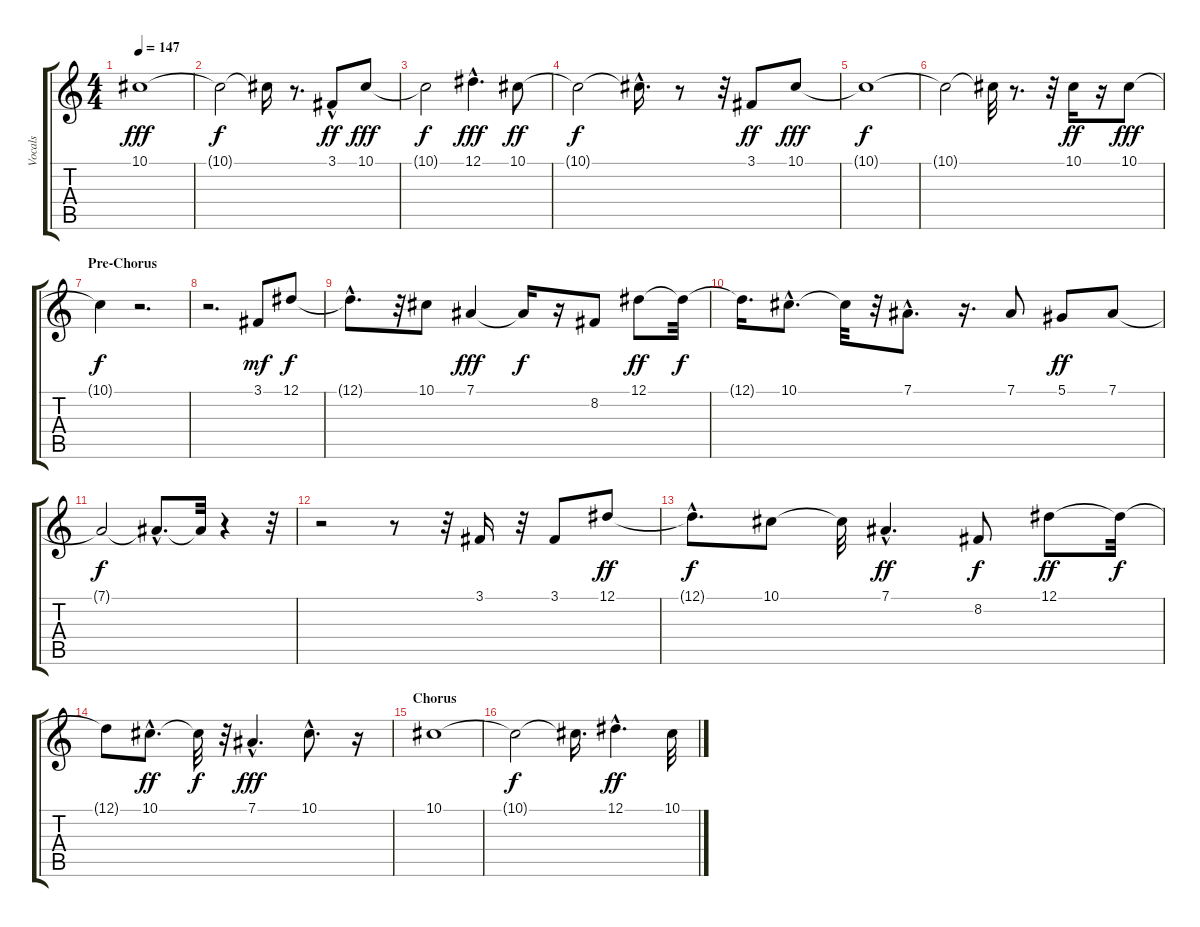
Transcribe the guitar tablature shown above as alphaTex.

\track ("Vocals" "Vocals") {instrument voiceoohs}
\staff {score tabs}
\tuning (Eb4 Bb3 Gb3 Db3 Ab2 Eb2) {hide}
\ts (4 4)
\tempo 147
\clef g2
\ks c
10.1.1{dy fff} |
10.1{t}.2{dy f} 10.1{t}.16 r.8{d} 3.1{hac}.8{dy ff} 10.1.8{dy fff} |
10.1{t}.2{dy f} 12.1{hac}.4{d dy fff} 10.1.8{dy ff} |
10.1{t}.2{dy f} 10.1{hac t}.16{d} r.8 r.32 3.1.8{dy ff} 10.1.8{dy fff} |
10.1{t}.1{dy f} |
10.1{t}.2 10.1{t}.32 r.8{d} r.32 10.1.16{dy ff} r.16 10.1.8{dy fff} |
\section ("" "Pre-Chorus")
10.1{t}.4{dy f} r.2{d} |
r.2{d} 3.1.8{dy mf} 12.1.8{dy f} |
12.1{hac t}.8{d} r.32 10.1.8 7.1.4{dy fff} 7.1{t}.16{dy f} r.16 8.2.8 12.1.8{dy ff} 12.1{t}.32{dy f} |
12.1{t}.16{d} 10.1{hac}.8{d} 10.1{t}.32 r.32 7.1{hac}.8{d} r.16{d} 7.1.8 5.1.8{dy ff} 7.1.8 |
7.1{t}.2{dy f} 7.1{hac t}.8{d} 7.1{t}.32 r.4 r.32 |
r.2 r.8 r.32 3.1.16 r.32 3.1.8 12.1.8{dy ff} |
12.1{hac t}.8{d dy f} 10.1.8 10.1{t}.32 7.1{hac}.4{d dy ff} 8.2.8{dy f} 12.1.8{dy ff} 12.1{t}.32{dy f} |
12.1{t}.8 10.1{hac}.8{d dy ff} 10.1{t}.32{dy f} r.32 7.1{hac}.4{d dy fff} 10.1{hac}.8{d} r.16 |
\section ("" "Chorus")
10.1.1 |
10.1{t}.2{dy f} 10.1{t}.16{d} 12.1{hac}.4{d dy ff} 10.1.32
